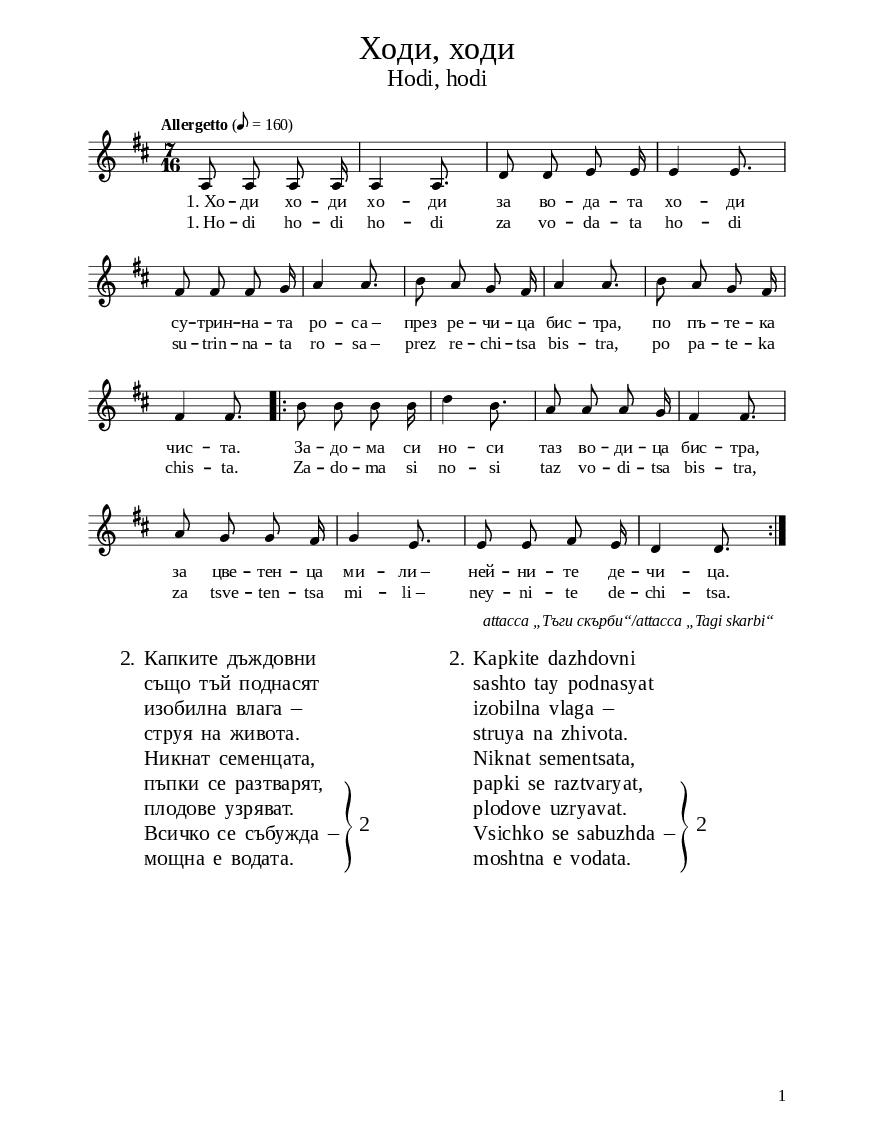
\version "2.24.0"

% include paper part and global functions
\include "include/globals.ily"

"rightBraces088" = \markup {
  \column {
    % repeat braces




    \translate #'(0 . -15.6 )
    \right-brace #44

  }
  \column {
    % repeat numbers




    \translate #'(0 . -16.0 )
    2
  }
}

\bookpart {
  \include "include/bookpart-paper.ily"
  \score {
    \include "include/score-layout.ily"

    \new Voice \absolute  {
      \clef treble
      \key d \major
      \time 7/16
      \tempoFunc "Allergetto" 8 "160"
      a8 a8 a8 a16 | a4 a8. | d'8 d'8 e'8 e'16 | e'4 e'8. | \break

      fis'8 fis'8 fis'8 g'16 | a'4 a'8. | b'8 a'8 g'8 fis'16 | a'4 a'8. | b'8 a'8 g'8 fis'16 | \break

      fis'4 fis'8. | \bar ".|:" b'8 b'8 b'8 b'16| d''4 b'8. | a'8 a'8 a'8 g'16 | fis'4 fis'8. | \break

      a'8 g'8 g'8 fis'16 | g'4 e'8. | e'8 e'8 fis'8 e'16 | d'4 d'8. | \bar ":|."


    }
    \addlyrics {
      "1. Хо" -- ди хо -- ди хо -- ди за во -- да -- та хо -- ди

      су -- трин -- на -- та ро -- "са –"  през ре -- чи -- ца бис -- тра, по пъ -- те -- ка

      чис -- та. За -- до -- ма  си но -- си  таз во -- ди -- ца бис -- тра,

      за цве -- тен -- ца ми -- "ли –"  ней -- ни -- те де -- чи -- ца.
    }
    \addlyrics {
      "1. Ho" -- di ho -- di ho -- di za vo -- da -- ta ho -- di

      su -- trin -- na -- ta ro -- "sa –" prez re -- chi -- tsa bis -- tra, po pa -- te -- ka

      chis -- ta. Za -- do -- ma  si no -- si  taz vo -- di -- tsa bis -- tra,

      za tsve -- ten -- tsa mi -- "li –" ney -- ni -- te de -- chi -- tsa.
    }

    \header {
      title = \titleFunc "Ходи, ходи" "Hodi, hodi"
    }

    \midi{}

  } % score
  
  \markup \italic \dc-one-nobold "attacca „Тъги скърби“/attacca „Tagi skarbi“"

  \markup \fontsize #bgCoupletFontSize {
    \hspace #3
    \override #`(baseline-skip . ,bgCoupletBaselineSkip)
    \column {


      \line { 2. Капките дъждовни}
      \line { "   "също тъй поднасят}
      \line { "   "изобилна влага – }
      \line { "   "струя на живота. }
      \line { "   "Никнат семенцата, }
      \line { "   "пъпки се разтварят,}
      \line { "   "плодове узряват.}
      \line { "   "Всичко се събужда – }
      \line { "   "мощна е водата. }
    } \"rightBraces088"

    \hspace #7
    \override #`(baseline-skip . ,bgCoupletBaselineSkip)
    \column {
      \line { 2. Kapkite dazhdovni}
      \line { "   "sashto tay podnasyat}
      \line { "   "izobilna vlaga – }
      \line { "   "struya na zhivota. }
      \line { "   "Niknat sementsata, }
      \line { "   "papki se raztvaryat,}
      \line { "   "plodove uzryavat.}
      \line { "   "Vsichko se sabuzhda – }
      \line { "   "moshtna e vodata. }
    } %column
    \"rightBraces088"
  } % markup

 
 
 
\pageBreak

  % include foreign translation(s) of the song
  \version "2.20.0"

\markup \fill-line { \fontsize #deTitleFontSize "Lauf, lauf" }
\markup \null
\markup \null
\markup \fontsize #deCoupletFontSize {
  \hspace #14
  \override #`(baseline-skip . ,deCoupletBaselineSkip)

  \column {
	 
	   \line { 1. Lauf, lauf, lauf, }

  \line { "   "lauf für Wasser,}

  \line { "   "im Morgentau, }

  \line { "   "durch einen kristallklaren Bach,}

  \line { "   "auf einem reinen Pfad. }

  \line { "   "Bringe dieses klare Wasser nach Hause, }

  \line { "   "zu den schönen Blümchen, }

  \line { "   "seinen kleinen Kindern.}

   \line { "   " }

  \line {  2.	Die Regentropfen bieten ebenfalls }

 \line { "   " reichlich Feuchtigkeit – Strom des Leben. }
 
 \line { "   "Samenkörner sprießen, }
 
 \line { "   "Knospen öffnen sich, }
 
 \line { "   "Früchte reifen. }
 
 \line { "   "Alles erwacht; mächtig ist das Wasser!  }
    }
}


} % bookpart
